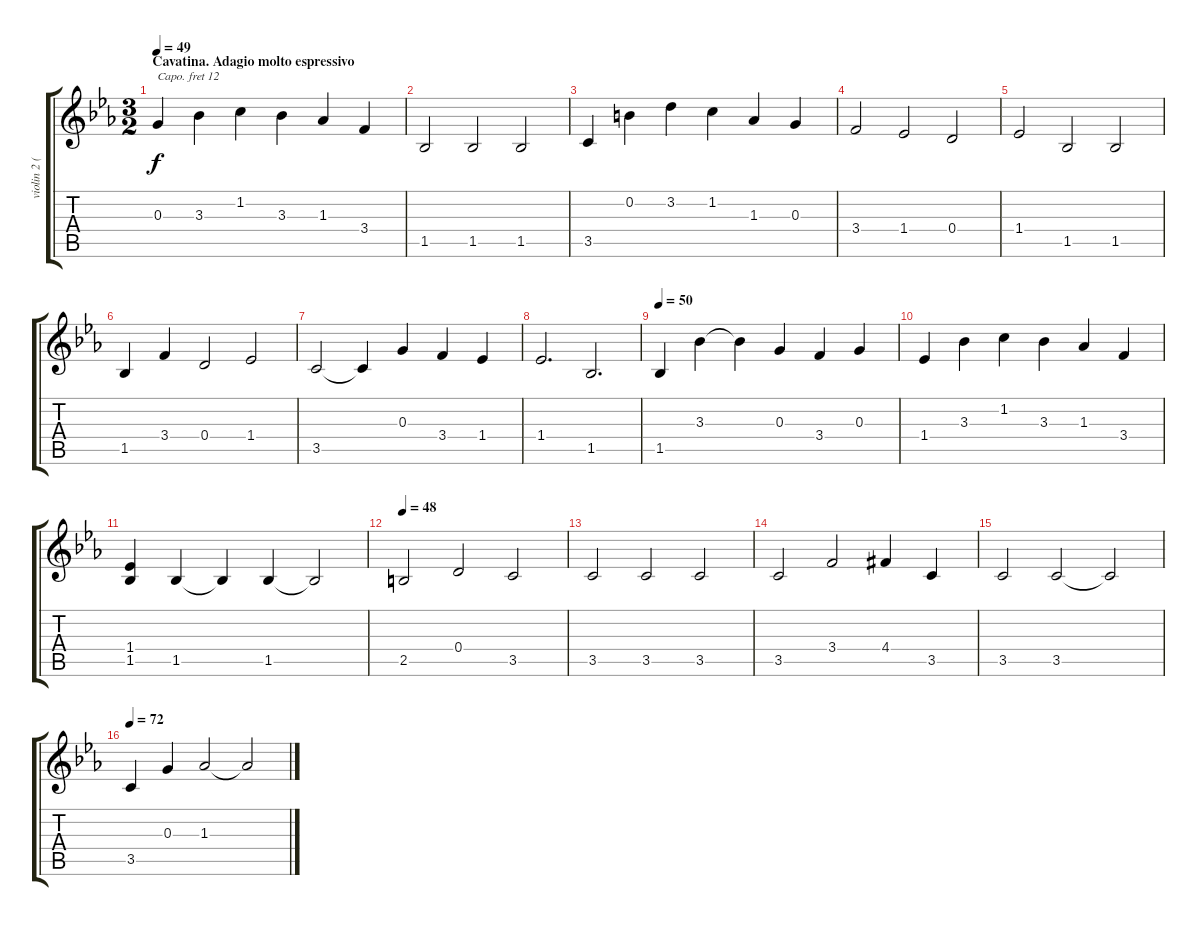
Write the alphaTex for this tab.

\track ("violin 2 (+12)" "violin 2 (") {instrument violin}
\staff {score tabs}
\capo 12
\tuning (E4 B3 G3 D3 A2 E2) {hide}
\ts (3 2)
\section ("" "Cavatina. Adagio molto espressivo")
\tempo 49
\clef g2
\ks eb
0.3.4{dy f instrument violin} 3.3.4 1.2.4 3.3.4 1.3.4 3.4.4 |
1.5.2 1.5.2 1.5.2 |
3.5.4 0.2.4 3.2.4 1.2.4 1.3.4 0.3.4 |
3.4.2 1.4.2 0.4.2 |
1.4.2 1.5.2 1.5.2 |
1.5.4 3.4.4 0.4.2 1.4.2 |
3.5.2 3.5{t}.4 0.3.4 3.4.4 1.4.4 |
1.4.2{d} 1.5.2{d} |
\tempo 50
1.5.4 3.3.4 3.3{t}.4 0.3.4 3.4.4 0.3.4 |
1.4.4 3.3.4 1.2.4 3.3.4 1.3.4 3.4.4 |
(1.4 1.5).4 1.5.4 1.5{t}.4 1.5.4 1.5{t}.2 |
\tempo 48
2.5.2 0.4.2 3.5.2 |
3.5.2 3.5.2 3.5.2 |
3.5.2 3.4.2 4.4{acc #}.4 3.5.4 |
3.5.2 3.5.2 3.5{t}.2 |
\tempo 72
3.5.4 0.3.4 1.3.2 1.3{t}.2
